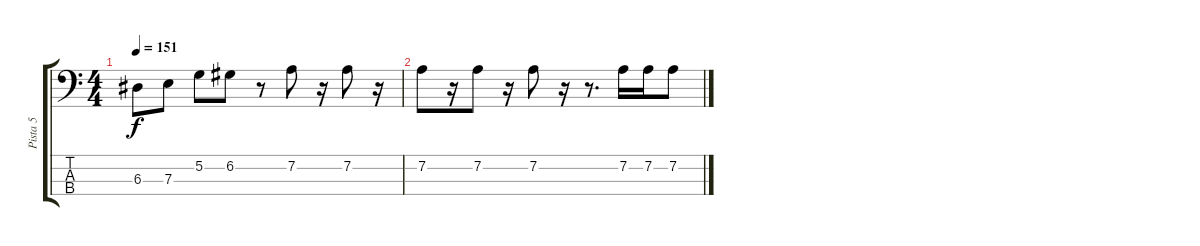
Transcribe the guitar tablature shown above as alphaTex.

\track ("Pista 5" "Pista 5") {instrument electricbassfinger}
\staff {score tabs}
\tuning (G2 D2 A1 E1) {hide}
\ts (4 4)
\tempo 151
\clef f4
\ks c
6.3.8{dy f} 7.3.8 5.2.8 6.2.8 r.8 7.2.8 r.16 7.2.8 r.16 |
7.2.8 r.16 7.2.8 r.16 7.2.8 r.16 r.8{d} 7.2.16 7.2.16 7.2.8
